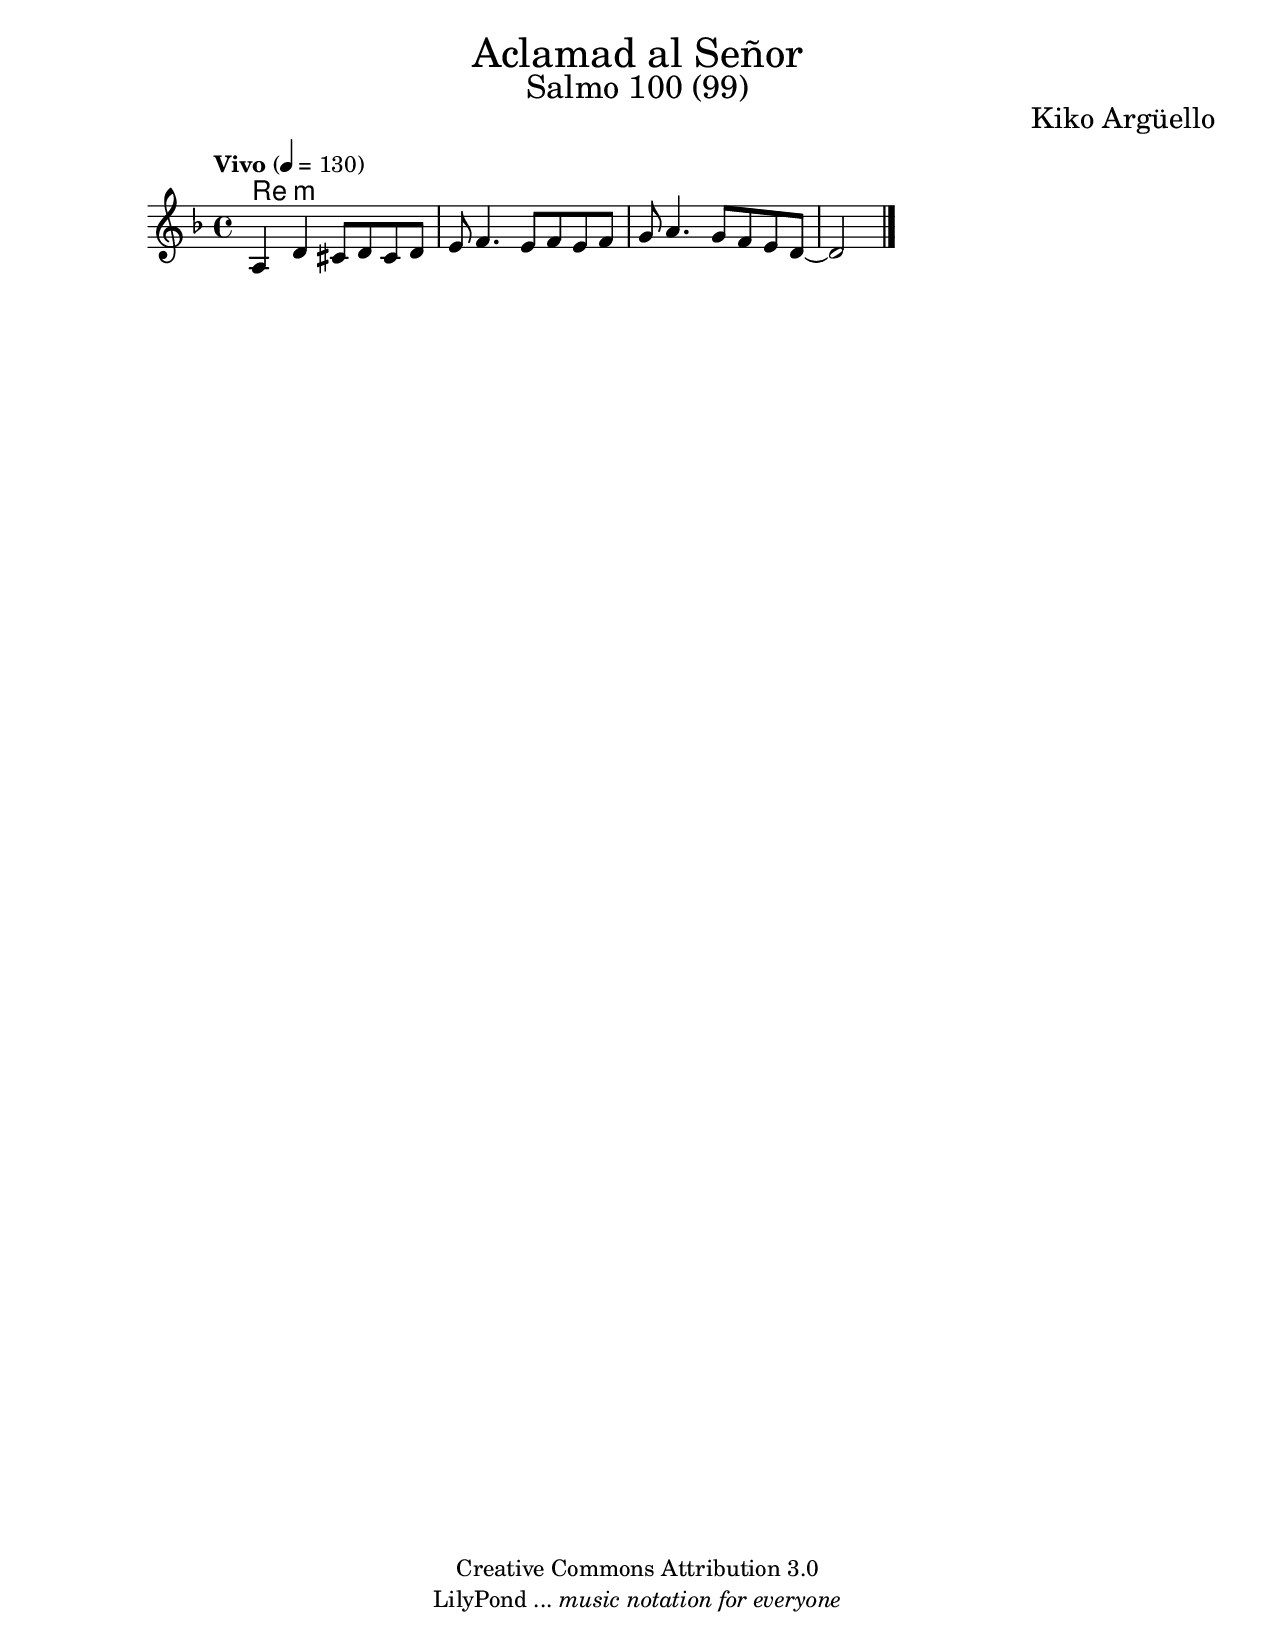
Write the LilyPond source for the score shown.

% Created on Mon Apr 18 22:51:51 CST 2011
% by search.sam@ 

\version "2.14.2"

%#(set-global-staff-size 18)

\markup { \fill-line { \center-column { \fontsize #5 "Aclamad al Señor" \fontsize #3 "Salmo 100 (99)" } } }

\markup { \fill-line { " " \center-column { \fontsize #2 "Kiko Argüello" } } }


\header {
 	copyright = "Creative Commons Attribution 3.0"
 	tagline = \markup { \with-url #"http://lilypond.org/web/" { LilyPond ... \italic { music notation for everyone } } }
 	breakbefore = ##t
}

trompeta = \new Staff {

	\set PianoStaff.midiInstrument = #"trupet"
	\tempo "Vivo" 4 = 130
	
	\clef treble
	\time 4/4
	\key d \minor
	
	\relative c' {
	
		a4 d4 cis8 d8 cis8 d8 |%1
		e8 f4. e8 f8 e8 f8 | %2
		g8 a4. g8 f8 e8 d8~ |%3
		d2
	
	\bar "|."
	}
}

armonias = \new ChordNames {
	
    \set chordChanges = ##t
    \italianChords
		
    \chordmode { 
		d1:m
    }
}

\score {
	<<
		\armonias
		\trompeta
	>>
	\midi {
	}
	\layout {
	}
}

\paper {
	#(set-paper-size "letter")
}